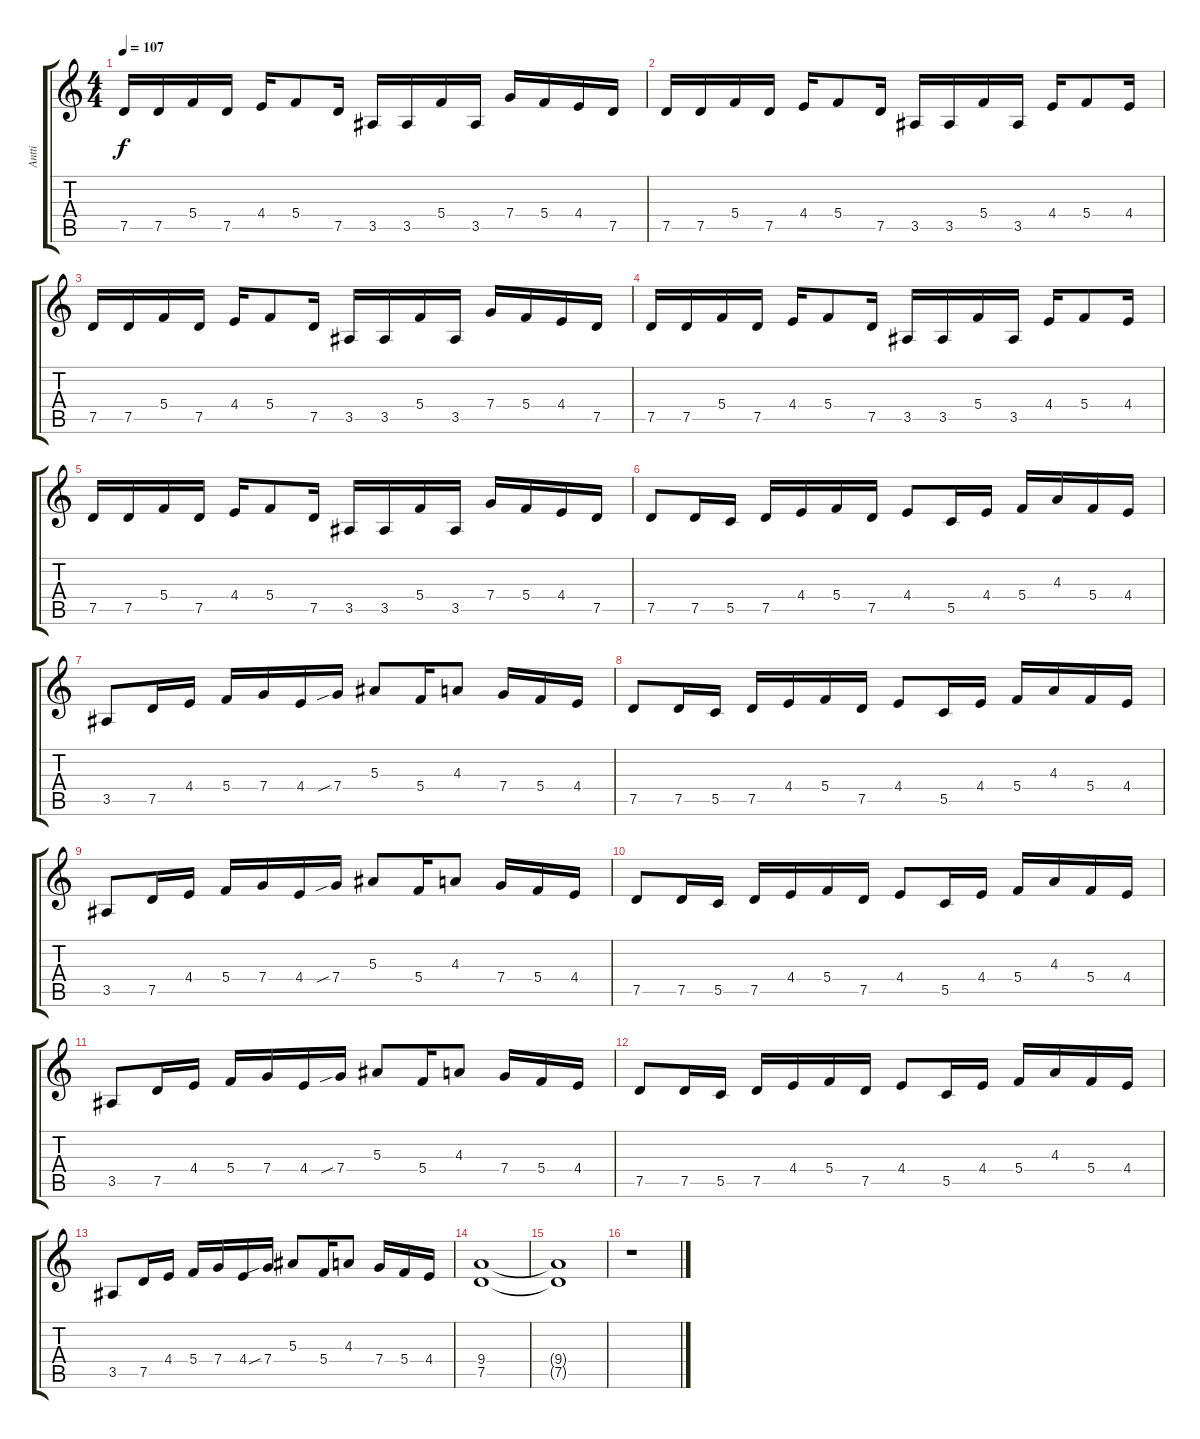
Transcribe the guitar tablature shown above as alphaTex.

\track ("Antti" "Antti") {instrument distortionguitar}
\staff {score tabs}
\tuning (D4 A3 F3 C3 G2 D2) {hide}
\ts (4 4)
\tempo 107
\clef g2
\ks c
7.5.16{dy f} 7.5.16 5.4.16 7.5.16 4.4.16 5.4.8 7.5.16 3.5.16 3.5.16 5.4.16 3.5.16 7.4.16 5.4.16 4.4.16 7.5.16 |
7.5.16 7.5.16 5.4.16 7.5.16 4.4.16 5.4.8 7.5.16 3.5.16 3.5.16 5.4.16 3.5.16 4.4.16 5.4.8 4.4.16 |
7.5.16 7.5.16 5.4.16 7.5.16 4.4.16 5.4.8 7.5.16 3.5.16 3.5.16 5.4.16 3.5.16 7.4.16 5.4.16 4.4.16 7.5.16 |
7.5.16 7.5.16 5.4.16 7.5.16 4.4.16 5.4.8 7.5.16 3.5.16 3.5.16 5.4.16 3.5.16 4.4.16 5.4.8 4.4.16 |
7.5.16 7.5.16 5.4.16 7.5.16 4.4.16 5.4.8 7.5.16 3.5.16 3.5.16 5.4.16 3.5.16 7.4.16 5.4.16 4.4.16 7.5.16 |
7.5.8 7.5.16 5.5.16 7.5.16 4.4.16 5.4.16 7.5.16 4.4.8 5.5.16 4.4.16 5.4.16 4.3.16 5.4.16 4.4.16 |
3.5.8 7.5.16 4.4.16 5.4.16 7.4.16 4.4.16 7.4{sib}.16 5.3.8 5.4.16 4.3.8 7.4.16 5.4.16 4.4.16 |
7.5.8 7.5.16 5.5.16 7.5.16 4.4.16 5.4.16 7.5.16 4.4.8 5.5.16 4.4.16 5.4.16 4.3.16 5.4.16 4.4.16 |
3.5.8 7.5.16 4.4.16 5.4.16 7.4.16 4.4.16 7.4{sib}.16 5.3.8 5.4.16 4.3.8 7.4.16 5.4.16 4.4.16 |
7.5.8 7.5.16 5.5.16 7.5.16 4.4.16 5.4.16 7.5.16 4.4.8 5.5.16 4.4.16 5.4.16 4.3.16 5.4.16 4.4.16 |
3.5.8 7.5.16 4.4.16 5.4.16 7.4.16 4.4.16 7.4{sib}.16 5.3.8 5.4.16 4.3.8 7.4.16 5.4.16 4.4.16 |
7.5.8 7.5.16 5.5.16 7.5.16 4.4.16 5.4.16 7.5.16 4.4.8 5.5.16 4.4.16 5.4.16 4.3.16 5.4.16 4.4.16 |
3.5.8 7.5.16 4.4.16 5.4.16 7.4.16 4.4.16 7.4{sib}.16 5.3.8 5.4.16 4.3.8 7.4.16 5.4.16 4.4.16 |
(9.4 7.5).1 |
(9.4{t} 7.5{t}).1 |
r.1
